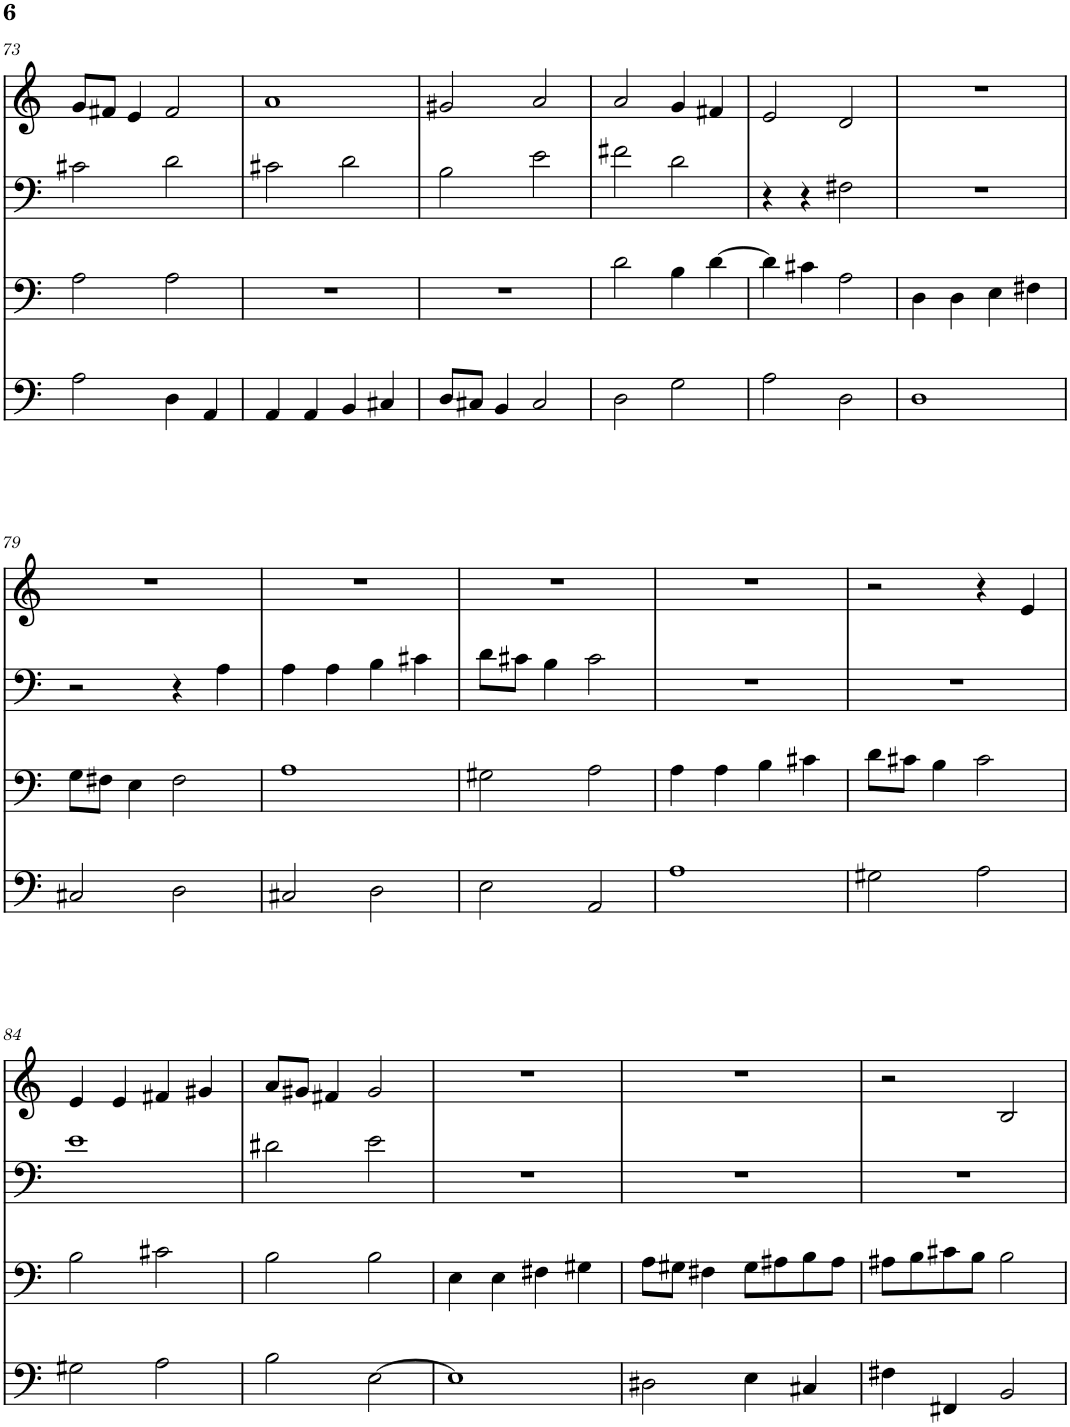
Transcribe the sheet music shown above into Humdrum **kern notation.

**kern	**kern	**kern	**kern
*part1	*part1	*part1	*part1
*staff4	*staff3	*staff2	*staff1
*I"Piano	*	*	*
*I'Pno.	*	*	*
!!LO:PB:g=z
*clefF4	*clefF4	*clefF4	*clefG2
*k[]	*k[]	*k[]	*k[]
*M4/4	*M4/4	*M4/4	*M4/4
=73	=73	=73	=73
2A\	2A\	2c#X\	8g/L
.	.	.	8f#X/J
.	.	.	4e/
4D\	2A\	2d\	2f#/
4AA/	.	.	.
=74	=74	=74	=74
4AA/	1r	2c#X\	1a
4AA/	.	.	.
4BB/	.	2d\	.
4C#X/	.	.	.
=75	=75	=75	=75
8D/L	1r	2B\	2g#X/
8C#X/J	.	.	.
4BB/	.	.	.
2C#/	.	2e\	2a/
=76	=76	=76	=76
2D\	2d\	2f#X\	2a/
2G\	4B\	2d\	4g/
.	[4d\	.	4f#X/
=77	=77	=77	=77
2A\	4d\]	4r	2e/
.	4c#X\	4r	.
2D\	2A\	2F#X\	2d/
=78	=78	=78	=78
1D	4D\	1r	1r
.	4D\	.	.
.	4E\	.	.
.	4F#X\	.	.
!!LO:LB:g=z
=79	=79	=79	=79
2C#X/	8G\L	2r	1r
.	8F#X\J	.	.
.	4E\	.	.
2D\	2F#\	4r	.
.	.	4A\	.
=80	=80	=80	=80
2C#X/	1A	4A\	1r
.	.	4A\	.
2D\	.	4B\	.
.	.	4c#X\	.
=81	=81	=81	=81
2E\	2G#X\	8d\L	1r
.	.	8c#X\J	.
.	.	4B\	.
2AA/	2A\	2c#\	.
=82	=82	=82	=82
1A	4A\	1r	1r
.	4A\	.	.
.	4B\	.	.
.	4c#X\	.	.
=83	=83	=83	=83
2G#X\	8d\L	1r	2r
.	8c#X\J	.	.
.	4B\	.	.
2A\	2c#\	.	4r
.	.	.	4e/
!!LO:LB:g=z
=84	=84	=84	=84
2G#X\	2B\	1e	4e/
.	.	.	4e/
2A\	2c#X\	.	4f#X/
.	.	.	4g#X/
=85	=85	=85	=85
2B\	2B\	2d#X\	8a/L
.	.	.	8g#X/J
.	.	.	4f#X/
[2E\	2B\	2e\	2g#/
=86	=86	=86	=86
1E]	4E\	1r	1r
.	4E\	.	.
.	4F#X\	.	.
.	4G#X\	.	.
=87	=87	=87	=87
2D#X\	8A\L	1r	1r
.	8G#X\J	.	.
.	4F#X\	.	.
4E\	8G#\L	.	.
.	8A#X\	.	.
4C#X/	8B\	.	.
.	8A#\J	.	.
=88	=88	=88	=88
4F#X\	8A#X\L	1r	2r
.	8B\	.	.
4FF#X/	8c#X\	.	.
.	8B\J	.	.
2BB/	2B\	.	2B/
=	=	=	=
*-	*-	*-	*-
